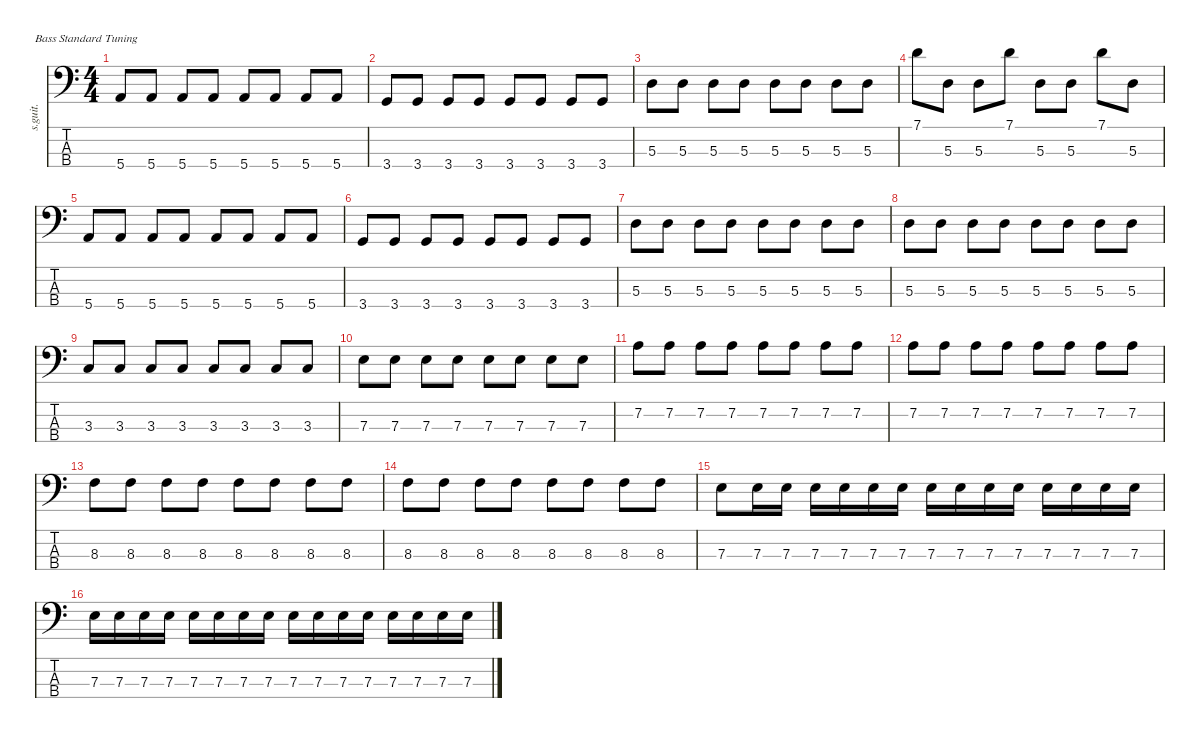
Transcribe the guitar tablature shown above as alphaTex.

\defaultSystemsLayout 4
\hideDynamics
\bracketExtendMode nobrackets
\track ("" "s.guit.") {instrument electricbassfinger}
\staff {score tabs}
\tuning (G2 D2 A1 E1)
\ts (4 4)
\tempo (160 hide)
\clef f4
\ks c
5.4.8{dy f} 5.4.8 5.4.8 5.4.8 5.4.8 5.4.8 5.4.8 5.4.8 |
3.4.8 3.4.8 3.4.8 3.4.8 3.4.8 3.4.8 3.4.8 3.4.8 |
5.3.8 5.3.8 5.3.8 5.3.8 5.3.8 5.3.8 5.3.8 5.3.8 |
7.1.8 5.3.8 5.3.8 7.1.8 5.3.8 5.3.8 7.1.8 5.3.8 |
5.4.8 5.4.8 5.4.8 5.4.8 5.4.8 5.4.8 5.4.8 5.4.8 |
3.4.8 3.4.8 3.4.8 3.4.8 3.4.8 3.4.8 3.4.8 3.4.8 |
5.3.8 5.3.8 5.3.8 5.3.8 5.3.8 5.3.8 5.3.8 5.3.8 |
5.3.8 5.3.8 5.3.8 5.3.8 5.3.8 5.3.8 5.3.8 5.3.8 |
3.3.8 3.3.8 3.3.8 3.3.8 3.3.8 3.3.8 3.3.8 3.3.8 |
7.3.8 7.3.8 7.3.8 7.3.8 7.3.8 7.3.8 7.3.8 7.3.8 |
7.2.8 7.2.8 7.2.8 7.2.8 7.2.8 7.2.8 7.2.8 7.2.8 |
7.2.8 7.2.8 7.2.8 7.2.8 7.2.8 7.2.8 7.2.8 7.2.8 |
8.3.8 8.3.8 8.3.8 8.3.8 8.3.8 8.3.8 8.3.8 8.3.8 |
8.3.8 8.3.8 8.3.8 8.3.8 8.3.8 8.3.8 8.3.8 8.3.8 |
7.3.8 7.3.16 7.3.16 7.3.16 7.3.16 7.3.16 7.3.16 7.3.16 7.3.16 7.3.16 7.3.16 7.3.16 7.3.16 7.3.16 7.3.16 |
7.3.16 7.3.16 7.3.16 7.3.16 7.3.16 7.3.16 7.3.16 7.3.16 7.3.16 7.3.16 7.3.16 7.3.16 7.3.16 7.3.16 7.3.16 7.3.16
